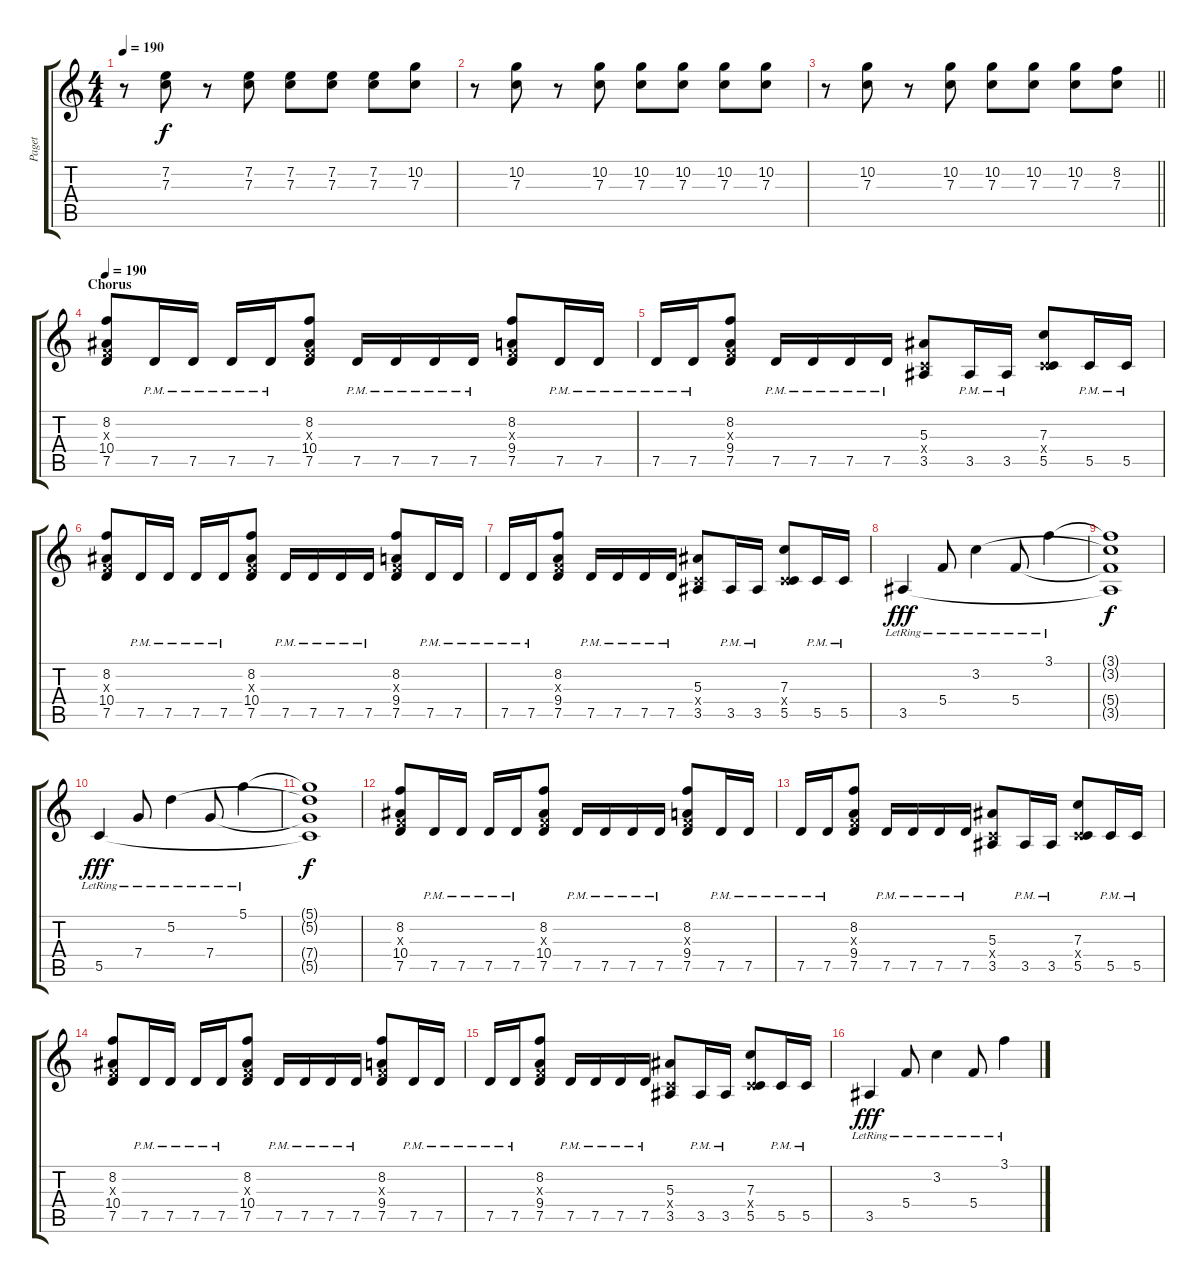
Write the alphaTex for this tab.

\track ("Paget" "Paget") {instrument distortionguitar}
\staff {score tabs}
\tuning (D4 A3 F3 C3 G2 C2) {hide}
\ts (4 4)
\tempo 190
\clef g2
\ks c
r.8{dy f} (7.2 7.3).8 r.8 (7.2 7.3).8 (7.2 7.3).8 (7.2 7.3).8 (7.2 7.3).8 (10.2 7.3).8 |
r.8 (10.2 7.3).8 r.8 (10.2 7.3).8 (10.2 7.3).8 (10.2 7.3).8 (10.2 7.3).8 (10.2 7.3).8 |
\barLineRight lightlight
r.8 (10.2 7.3).8 r.8 (10.2 7.3).8 (10.2 7.3).8 (10.2 7.3).8 (10.2 7.3).8 (8.2 7.3).8 |
\section ("" "Chorus")
\tempo 190
(8.2 0.3{x} 10.4 7.5).8 7.5{pm}.16 7.5{pm}.16 7.5{pm}.16 7.5{pm}.16 (8.2 0.3{x} 10.4 7.5).8 7.5{pm}.16 7.5{pm}.16 7.5{pm}.16 7.5{pm}.16 (8.2 0.3{x} 9.4 7.5).8 7.5{pm}.16 7.5{pm}.16 |
7.5{pm}.16 7.5{pm}.16 (8.2 0.3{x} 9.4 7.5).8 7.5{pm}.16 7.5{pm}.16 7.5{pm}.16 7.5{pm}.16 (5.3 0.4{x} 3.5).8 3.5{pm}.16 3.5{pm}.16 (7.3 0.4{x} 5.5).8 5.5{pm}.16 5.5{pm}.16 |
(8.2 0.3{x} 10.4 7.5).8 7.5{pm}.16 7.5{pm}.16 7.5{pm}.16 7.5{pm}.16 (8.2 0.3{x} 10.4 7.5).8 7.5{pm}.16 7.5{pm}.16 7.5{pm}.16 7.5{pm}.16 (8.2 0.3{x} 9.4 7.5).8 7.5{pm}.16 7.5{pm}.16 |
7.5{pm}.16 7.5{pm}.16 (8.2 0.3{x} 9.4 7.5).8 7.5{pm}.16 7.5{pm}.16 7.5{pm}.16 7.5{pm}.16 (5.3 0.4{x} 3.5).8 3.5{pm}.16 3.5{pm}.16 (7.3 0.4{x} 5.5).8 5.5{pm}.16 5.5{pm}.16 |
3.5{lr}.4{dy fff} 5.4{lr}.8 3.2{lr}.4 5.4{lr}.8 3.1{lr}.4 |
(3.1{t} 3.2{t} 5.4{t} 3.5{t}).1{dy f} |
5.5{lr}.4{dy fff} 7.4{lr}.8 5.2{lr}.4 7.4{lr}.8 5.1{lr}.4 |
(5.1{t} 5.2{t} 7.4{t} 5.5{t}).1{dy f} |
(8.2 0.3{x} 10.4 7.5).8 7.5{pm}.16 7.5{pm}.16 7.5{pm}.16 7.5{pm}.16 (8.2 0.3{x} 10.4 7.5).8 7.5{pm}.16 7.5{pm}.16 7.5{pm}.16 7.5{pm}.16 (8.2 0.3{x} 9.4 7.5).8 7.5{pm}.16 7.5{pm}.16 |
7.5{pm}.16 7.5{pm}.16 (8.2 0.3{x} 9.4 7.5).8 7.5{pm}.16 7.5{pm}.16 7.5{pm}.16 7.5{pm}.16 (5.3 0.4{x} 3.5).8 3.5{pm}.16 3.5{pm}.16 (7.3 0.4{x} 5.5).8 5.5{pm}.16 5.5{pm}.16 |
(8.2 0.3{x} 10.4 7.5).8 7.5{pm}.16 7.5{pm}.16 7.5{pm}.16 7.5{pm}.16 (8.2 0.3{x} 10.4 7.5).8 7.5{pm}.16 7.5{pm}.16 7.5{pm}.16 7.5{pm}.16 (8.2 0.3{x} 9.4 7.5).8 7.5{pm}.16 7.5{pm}.16 |
7.5{pm}.16 7.5{pm}.16 (8.2 0.3{x} 9.4 7.5).8 7.5{pm}.16 7.5{pm}.16 7.5{pm}.16 7.5{pm}.16 (5.3 0.4{x} 3.5).8 3.5{pm}.16 3.5{pm}.16 (7.3 0.4{x} 5.5).8 5.5{pm}.16 5.5{pm}.16 |
3.5{lr}.4{dy fff} 5.4{lr}.8 3.2{lr}.4 5.4{lr}.8 3.1{lr}.4
